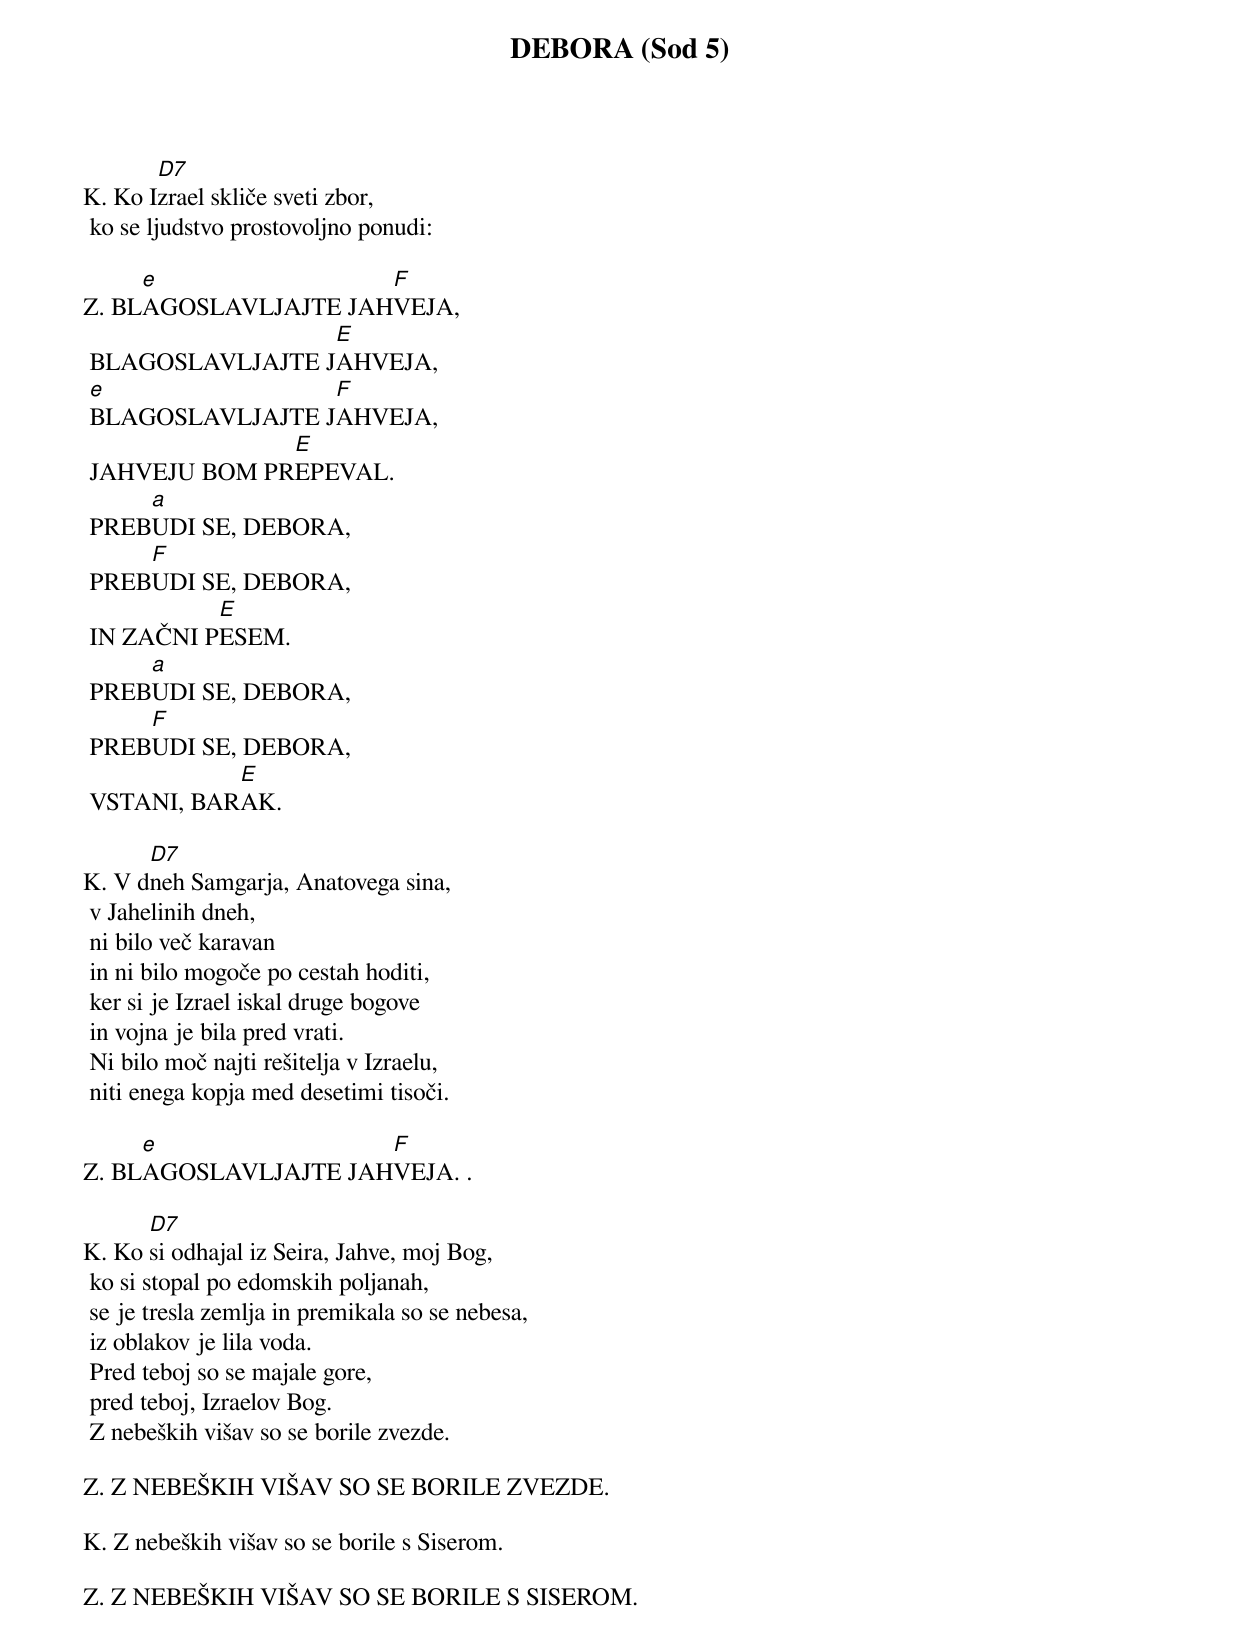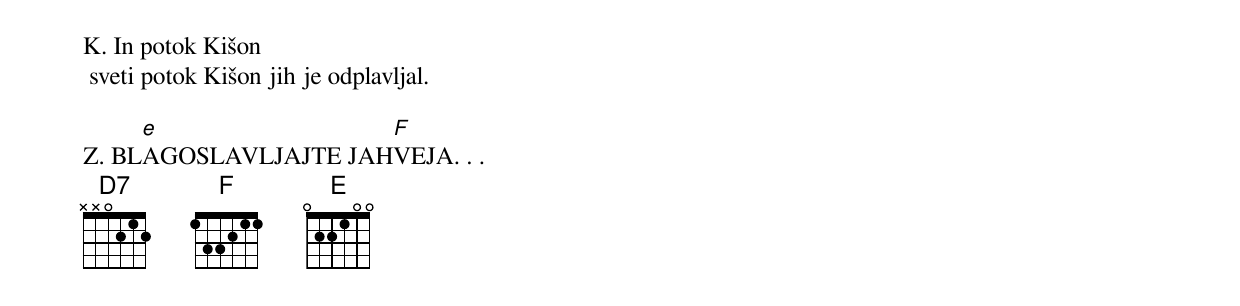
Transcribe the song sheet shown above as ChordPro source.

{title: DEBORA (Sod 5)}

K.	Ko I[D7]zrael skliče sveti zbor,
	ko se ljudstvo prostovoljno ponudi:

Z.	BL[e]AGOSLAVLJAJTE JAH[F]VEJA,
	BLAGOSLAVLJAJTE J[E]AHVEJA,
	[e]BLAGOSLAVLJAJTE J[F]AHVEJA,
	JAHVEJU BOM PR[E]EPEVAL.
	PREB[a]UDI SE, DEBORA,
	PREB[F]UDI SE, DEBORA,
	IN ZAČNI P[E]ESEM.
	PREB[a]UDI SE, DEBORA,
	PREB[F]UDI SE, DEBORA,
	VSTANI, BAR[E]AK.

K.	V d[D7]neh Samgarja, Anatovega sina,
	v Jahelinih dneh,
	ni bilo več karavan
	in ni bilo mogoče po cestah hoditi,
	ker si je Izrael iskal druge bogove
	in vojna je bila pred vrati.
	Ni bilo moč najti rešitelja v Izraelu,
	niti enega kopja med desetimi tisoči.

Z.	BL[e]AGOSLAVLJAJTE JAH[F]VEJA. .

K.	Ko [D7]si odhajal iz Seira, Jahve, moj Bog,
	ko si stopal po edomskih poljanah,
	se je tresla zemlja in premikala so se nebesa,
	iz oblakov je lila voda.
	Pred teboj so se majale gore,
	pred teboj, Izraelov Bog.
	Z nebeških višav so se borile zvezde.

Z.	Z NEBEŠKIH VIŠAV SO SE BORILE ZVEZDE.

K.	Z nebeških višav so se borile s Siserom.

Z.	Z NEBEŠKIH VIŠAV SO SE BORILE S SISEROM.

K.	In potok Kišon
	sveti potok Kišon jih je odplavljal.

Z.	BL[e]AGOSLAVLJAJTE JAH[F]VEJA. . .
